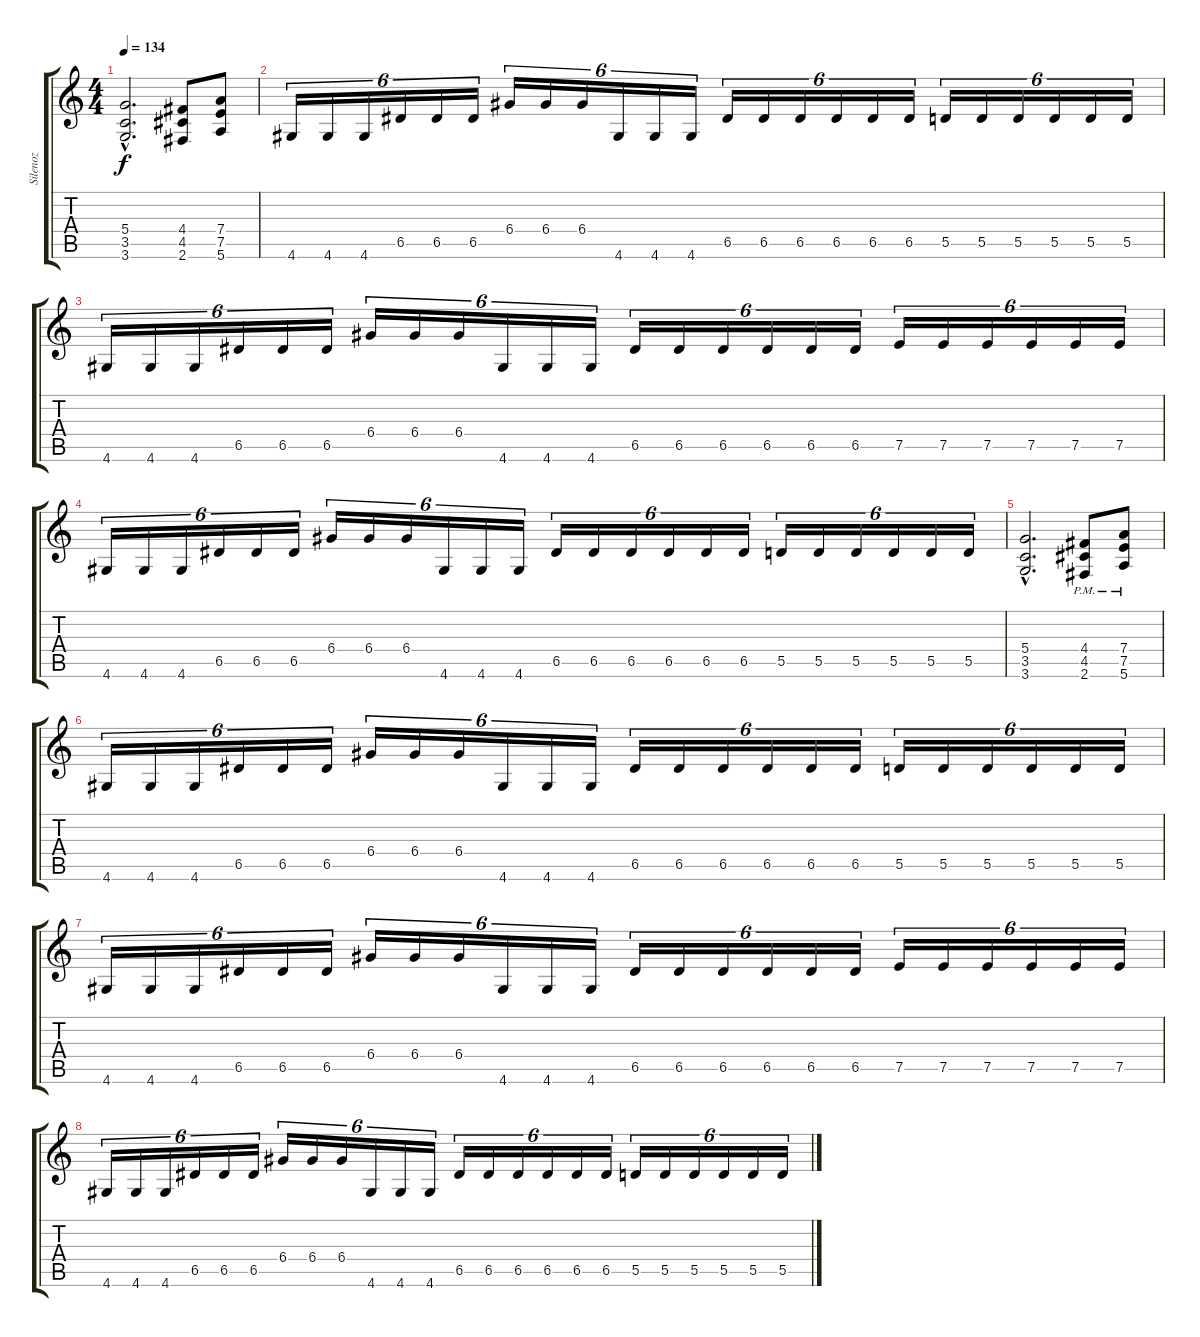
\track ("Silenoz" "Silenoz") {instrument distortionguitar}
\staff {score tabs}
\tuning (E4 B3 G3 D3 A2 E2) {hide}
\ts (4 4)
\tempo 134
\clef g2
\ks c
(5.4{hac} 3.5{hac} 3.6{hac}).2{d dy f} (4.4 4.5 2.6).8 (7.4 7.5 5.6).8 |
4.6.16{tu (6 4)} 4.6.16{tu (6 4)} 4.6.16{tu (6 4)} 6.5.16{tu (6 4)} 6.5.16{tu (6 4)} 6.5.16{tu (6 4)} 6.4.16{tu (6 4)} 6.4.16{tu (6 4)} 6.4.16{tu (6 4)} 4.6.16{tu (6 4)} 4.6.16{tu (6 4)} 4.6.16{tu (6 4)} 6.5.16{tu (6 4)} 6.5.16{tu (6 4)} 6.5.16{tu (6 4)} 6.5.16{tu (6 4)} 6.5.16{tu (6 4)} 6.5.16{tu (6 4)} 5.5.16{tu (6 4)} 5.5.16{tu (6 4)} 5.5.16{tu (6 4)} 5.5.16{tu (6 4)} 5.5.16{tu (6 4)} 5.5.16{tu (6 4)} |
4.6.16{tu (6 4)} 4.6.16{tu (6 4)} 4.6.16{tu (6 4)} 6.5.16{tu (6 4)} 6.5.16{tu (6 4)} 6.5.16{tu (6 4)} 6.4.16{tu (6 4)} 6.4.16{tu (6 4)} 6.4.16{tu (6 4)} 4.6.16{tu (6 4)} 4.6.16{tu (6 4)} 4.6.16{tu (6 4)} 6.5.16{tu (6 4)} 6.5.16{tu (6 4)} 6.5.16{tu (6 4)} 6.5.16{tu (6 4)} 6.5.16{tu (6 4)} 6.5.16{tu (6 4)} 7.5.16{tu (6 4)} 7.5.16{tu (6 4)} 7.5.16{tu (6 4)} 7.5.16{tu (6 4)} 7.5.16{tu (6 4)} 7.5.16{tu (6 4)} |
4.6.16{tu (6 4)} 4.6.16{tu (6 4)} 4.6.16{tu (6 4)} 6.5.16{tu (6 4)} 6.5.16{tu (6 4)} 6.5.16{tu (6 4)} 6.4.16{tu (6 4)} 6.4.16{tu (6 4)} 6.4.16{tu (6 4)} 4.6.16{tu (6 4)} 4.6.16{tu (6 4)} 4.6.16{tu (6 4)} 6.5.16{tu (6 4)} 6.5.16{tu (6 4)} 6.5.16{tu (6 4)} 6.5.16{tu (6 4)} 6.5.16{tu (6 4)} 6.5.16{tu (6 4)} 5.5.16{tu (6 4)} 5.5.16{tu (6 4)} 5.5.16{tu (6 4)} 5.5.16{tu (6 4)} 5.5.16{tu (6 4)} 5.5.16{tu (6 4)} |
(5.4{hac} 3.5{hac} 3.6{hac}).2{d} (4.4{pm} 4.5{pm} 2.6{pm}).8 (7.4{pm} 7.5{pm} 5.6{pm}).8 |
4.6.16{tu (6 4)} 4.6.16{tu (6 4)} 4.6.16{tu (6 4)} 6.5.16{tu (6 4)} 6.5.16{tu (6 4)} 6.5.16{tu (6 4)} 6.4.16{tu (6 4)} 6.4.16{tu (6 4)} 6.4.16{tu (6 4)} 4.6.16{tu (6 4)} 4.6.16{tu (6 4)} 4.6.16{tu (6 4)} 6.5.16{tu (6 4)} 6.5.16{tu (6 4)} 6.5.16{tu (6 4)} 6.5.16{tu (6 4)} 6.5.16{tu (6 4)} 6.5.16{tu (6 4)} 5.5.16{tu (6 4)} 5.5.16{tu (6 4)} 5.5.16{tu (6 4)} 5.5.16{tu (6 4)} 5.5.16{tu (6 4)} 5.5.16{tu (6 4)} |
4.6.16{tu (6 4)} 4.6.16{tu (6 4)} 4.6.16{tu (6 4)} 6.5.16{tu (6 4)} 6.5.16{tu (6 4)} 6.5.16{tu (6 4)} 6.4.16{tu (6 4)} 6.4.16{tu (6 4)} 6.4.16{tu (6 4)} 4.6.16{tu (6 4)} 4.6.16{tu (6 4)} 4.6.16{tu (6 4)} 6.5.16{tu (6 4)} 6.5.16{tu (6 4)} 6.5.16{tu (6 4)} 6.5.16{tu (6 4)} 6.5.16{tu (6 4)} 6.5.16{tu (6 4)} 7.5.16{tu (6 4)} 7.5.16{tu (6 4)} 7.5.16{tu (6 4)} 7.5.16{tu (6 4)} 7.5.16{tu (6 4)} 7.5.16{tu (6 4)} |
4.6.16{tu (6 4)} 4.6.16{tu (6 4)} 4.6.16{tu (6 4)} 6.5.16{tu (6 4)} 6.5.16{tu (6 4)} 6.5.16{tu (6 4)} 6.4.16{tu (6 4)} 6.4.16{tu (6 4)} 6.4.16{tu (6 4)} 4.6.16{tu (6 4)} 4.6.16{tu (6 4)} 4.6.16{tu (6 4)} 6.5.16{tu (6 4)} 6.5.16{tu (6 4)} 6.5.16{tu (6 4)} 6.5.16{tu (6 4)} 6.5.16{tu (6 4)} 6.5.16{tu (6 4)} 5.5.16{tu (6 4)} 5.5.16{tu (6 4)} 5.5.16{tu (6 4)} 5.5.16{tu (6 4)} 5.5.16{tu (6 4)} 5.5.16{tu (6 4)}
